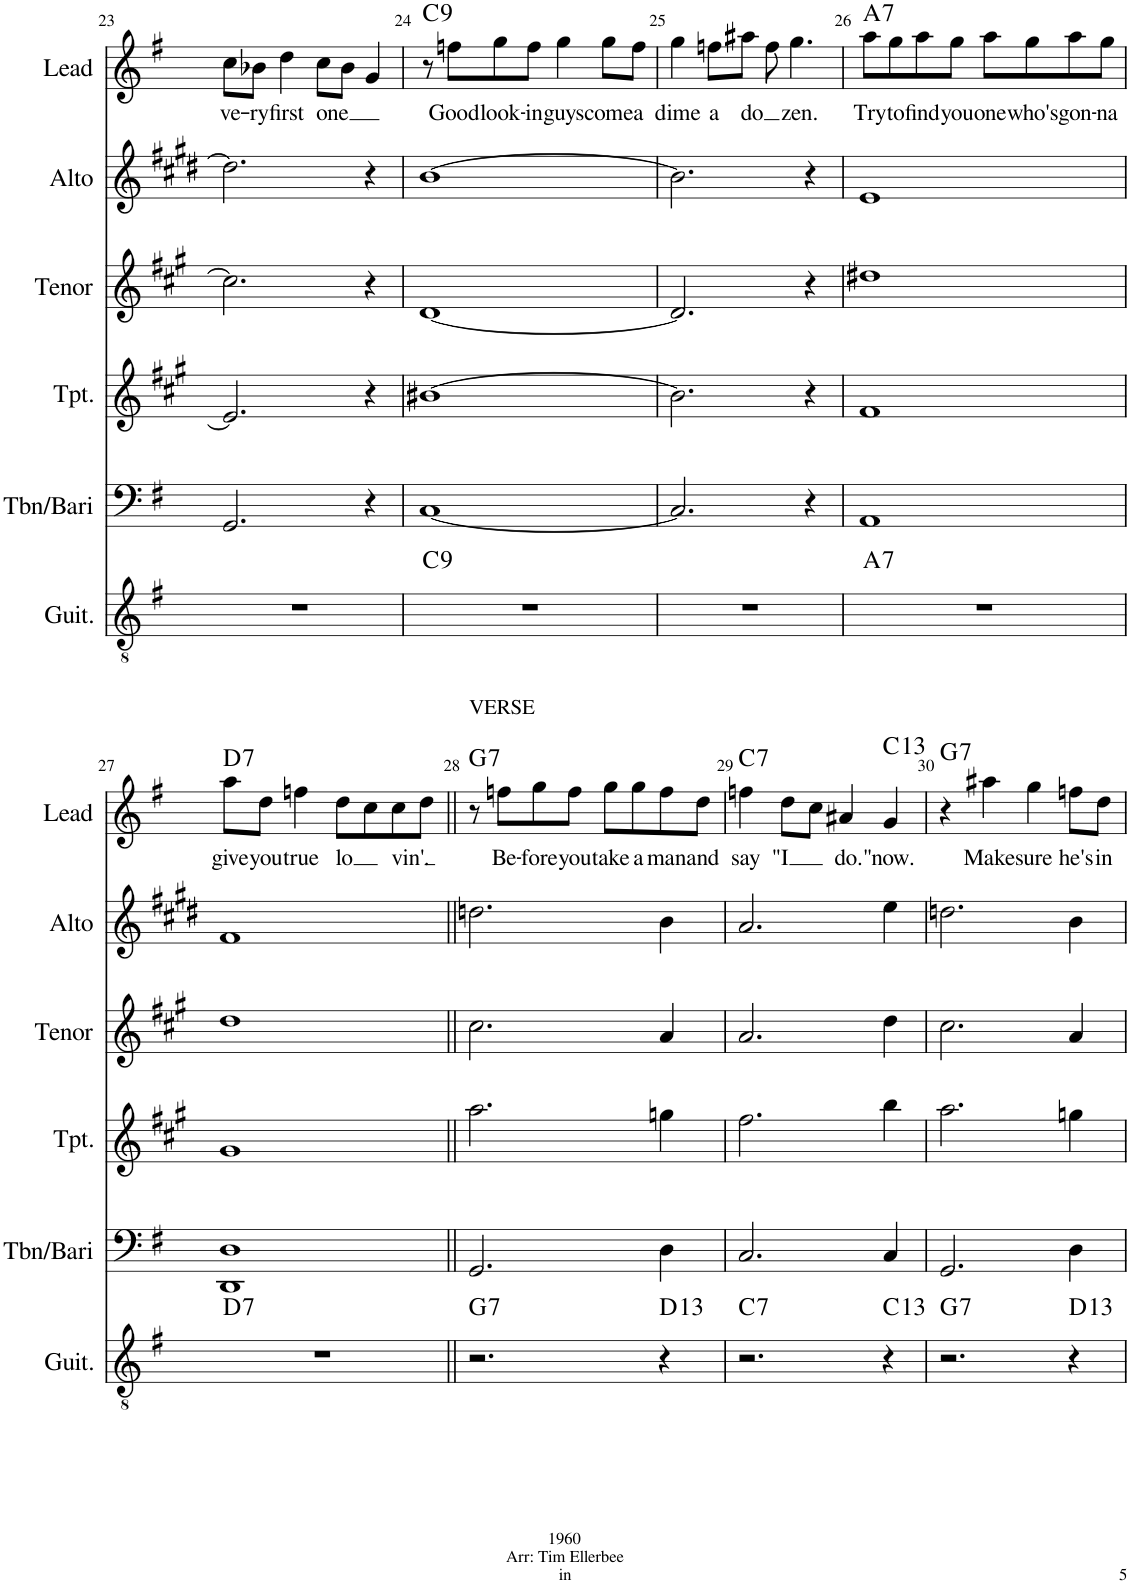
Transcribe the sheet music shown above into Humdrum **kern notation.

**kern	**harte	**kern	**kern	**kern	**kern	**kern	**text	**harte
*part6	*part6	*part5	*part4	*part3	*part2	*part1	*part1	*part1
*staff6	*	*staff5	*staff4	*staff3	*staff2	*staff1	*staff1	*
*I"Guitar	*	*I"Tbn/Bari	*I"Trumpet	*I"Tenor	*I"Alto	*I"Lead	*	*
*I'Guit.	*	*I'Tbn/Bari	*I'Tpt.	*I'Tenor	*I'Alto	*I'Lead	*	*
!!LO:PB:g=z
*clefGv2	*	*clefF4	*clefG2	*clefG2	*clefG2	*clefG2	*	*
*	*	*	*Trd1c2	*Trd8c14	*Trd5c9	*	*	*
*k[f#]	*	*k[f#]	*k[f#c#g#]	*k[f#c#g#]	*k[f#c#g#d#]	*k[f#]	*	*
*M4/4	*	*M4/4	*M4/4	*M4/4	*M4/4	*M4/4	*	*
=23	=23	=23	=23	=23	=23	=23	=23	=23
!	!	!	!	!	!	!	!LO:LY:b	!
1r	.	2.GG/	2.e/]	2.cc#\]	2.dd\]	8cc\L	ve-	.
!	!	!	!	!	!	!	!LO:LY:b	!
.	.	.	.	.	.	8b-X\J	-ry	.
!	!	!	!	!	!	!	!LO:LY:b	!
.	.	.	.	.	.	4dd\	first	.
!	!	!	!	!	!	!	!LO:LY:b	!
.	.	.	.	.	.	8cc\L	one	.
.	.	.	.	.	.	8b-\J	.	.
.	.	4r	4r	4r	4r	4g/	.	.
=24	=24	=24	=24	=24	=24	=24	=24	=24
!	!LO:H:kt=9	!	!	!	!	!	!	!LO:H:kt=9
1r	C:9	[1C	[1b#X	[1d	[1b	8r	.	C:9
!	!	!	!	!	!	!	!LO:LY:b	!
.	.	.	.	.	.	8ffn\L	Good	.
!	!	!	!	!	!	!	!LO:LY:b	!
.	.	.	.	.	.	8gg\	look-	.
!	!	!	!	!	!	!	!LO:LY:b	!
.	.	.	.	.	.	8ff\J	-in	.
!	!	!	!	!	!	!	!LO:LY:b	!
.	.	.	.	.	.	4gg\	guys	.
!	!	!	!	!	!	!	!LO:LY:b	!
.	.	.	.	.	.	8gg\L	come	.
!	!	!	!	!	!	!	!LO:LY:b	!
.	.	.	.	.	.	8ff\J	a	.
=25	=25	=25	=25	=25	=25	=25	=25	=25
!	!	!	!	!	!	!	!LO:LY:b	!
1r	.	2.C/]	2.b#\]	2.d/]	2.b\]	4gg\	dime	.
!	!	!	!	!	!	!	!LO:LY:b	!
.	.	.	.	.	.	8ffn\L	a	.
!	!	!	!	!	!	!	!LO:LY:b	!
.	.	.	.	.	.	8aa#X\J	do	.
.	.	.	.	.	.	8ff\	.	.
!	!	!	!	!	!	!	!LO:LY:b	!
.	.	.	.	.	.	4.gg\	zen.	.
.	.	4r	4r	4r	4r	.	.	.
=26	=26	=26	=26	=26	=26	=26	=26	=26
!	!LO:H:kt=7	!	!	!	!	!	!LO:LY:b	!LO:H:kt=7
1r	A:7	1AA	1f#	1dd#X	1e	8aa\L	Try	A:7
!	!	!	!	!	!	!	!LO:LY:b	!
.	.	.	.	.	.	8gg\	to	.
!	!	!	!	!	!	!	!LO:LY:b	!
.	.	.	.	.	.	8aa\	find	.
!	!	!	!	!	!	!	!LO:LY:b	!
.	.	.	.	.	.	8gg\J	you	.
!	!	!	!	!	!	!	!LO:LY:b	!
.	.	.	.	.	.	8aa\L	one	.
!	!	!	!	!	!	!	!LO:LY:b	!
.	.	.	.	.	.	8gg\	who's	.
!	!	!	!	!	!	!	!LO:LY:b	!
.	.	.	.	.	.	8aa\	gon-	.
!	!	!	!	!	!	!	!LO:LY:b	!
.	.	.	.	.	.	8gg\J	-na	.
!!LO:LB:g=z
=27	=27	=27	=27	=27	=27	=27	=27	=27
!	!LO:H:kt=7	!	!	!	!	!	!LO:LY:b	!LO:H:kt=7
1r	D:7	1DD 1D	1g#	1dd	1f#	8aa\L	give	D:7
!	!	!	!	!	!	!	!LO:LY:b	!
.	.	.	.	.	.	8dd\J	you	.
!	!	!	!	!	!	!	!LO:LY:b	!
.	.	.	.	.	.	4ffn\	true	.
!	!	!	!	!	!	!	!LO:LY:b	!
.	.	.	.	.	.	8dd\L	lo	.
.	.	.	.	.	.	8cc\	.	.
!	!	!	!	!	!	!	!LO:LY:b	!
.	.	.	.	.	.	8cc\	vin'	.
!	!	!	!	!	!	!	!LO:LY:b	!
.	.	.	.	.	.	8dd\J	.	.
=28||	=28||	=28||	=28||	=28||	=28||	=28||	=28||	=28||
!	!LO:H:kt=7	!	!	!	!	!LO:TX:a:t=VERSE	!	!LO:H:kt=7
2.r	G:7	2.GG/	2.aa\	2.cc#\	2.ddn\	8r	.	G:7
!	!	!	!	!	!	!	!LO:LY:b	!
.	.	.	.	.	.	8ffn\L	Be-	.
!	!	!	!	!	!	!	!LO:LY:b	!
.	.	.	.	.	.	8gg\	-fore	.
!	!	!	!	!	!	!	!LO:LY:b	!
.	.	.	.	.	.	8ff\J	you	.
!	!	!	!	!	!	!	!LO:LY:b	!
.	.	.	.	.	.	8gg\L	take	.
!	!	!	!	!	!	!	!LO:LY:b	!
.	.	.	.	.	.	8gg\	a	.
!	!LO:H:kt=13	!	!	!	!	!	!LO:LY:b	!
4r	D:9(11,13)	4D\	4ggn\	4a/	4b\	8ff\	man	.
!	!	!	!	!	!	!	!LO:LY:b	!
.	.	.	.	.	.	8dd\J	and	.
=29	=29	=29	=29	=29	=29	=29	=29	=29
!	!LO:H:kt=7	!	!	!	!	!	!LO:LY:b	!LO:H:kt=7
2.r	C:7	2.C/	2.ff#\	2.a/	2.a/	4ffn\	say	C:7
!	!	!	!	!	!	!	!LO:LY:b	!
.	.	.	.	.	.	8dd\L	"I	.
.	.	.	.	.	.	8cc\J	.	.
!	!	!	!	!	!	!	!LO:LY:b	!
.	.	.	.	.	.	4a#X/	do."	.
!	!LO:H:kt=13	!	!	!	!	!	!LO:LY:b	!LO:H:kt=13
4r	C:9(11,13)	4C/	4bb\	4dd\	4ee\	4g/	now.	C:9(11,13)
=30	=30	=30	=30	=30	=30	=30	=30	=30
!	!LO:H:kt=7	!	!	!	!	!	!	!LO:H:kt=7
2.r	G:7	2.GG/	2.aa\	2.cc#\	2.ddn\	4r	.	G:7
!	!	!	!	!	!	!	!LO:LY:b	!
.	.	.	.	.	.	4aa#X\	Make	.
!	!	!	!	!	!	!	!LO:LY:b	!
.	.	.	.	.	.	4gg\	sure	.
!	!LO:H:kt=13	!	!	!	!	!	!LO:LY:b	!
4r	D:9(11,13)	4D\	4ggn\	4a/	4b\	8ffn\L	he's	.
!	!	!	!	!	!	!	!LO:LY:b	!
.	.	.	.	.	.	8dd\J	in	.
=	=	=	=	=	=	=	=	=
*-	*-	*-	*-	*-	*-	*-	*-	*-
